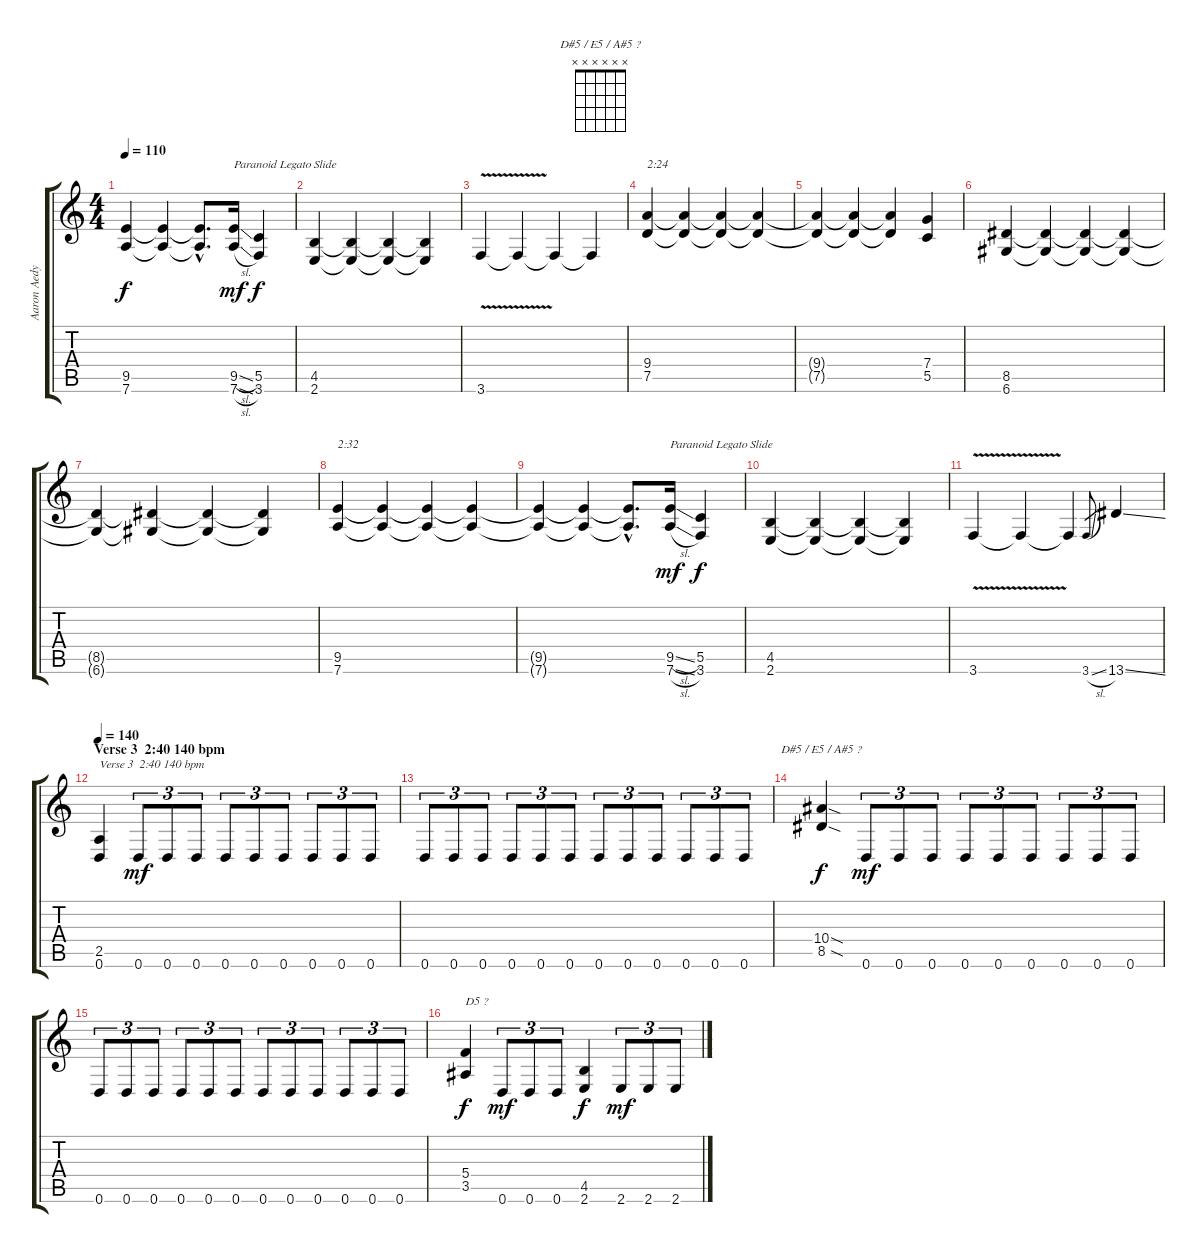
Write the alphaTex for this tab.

\track ("Aaron Aedy" "Aaron Aedy") {instrument overdrivenguitar}
\staff {score tabs}
\tuning (D4 A3 F3 C3 G2 D2) {hide}
\chord ("D#5 / E5 / A#5 ?" x x x x x x)
\ts (4 4)
\tempo 110
\clef g2
\ks c
(9.5{t} 7.6{t}).4{dy f} (9.5{t} 7.6{t}).4 (9.5{hac t} 7.6{hac t}).8{d} (9.5{sl} 7.6{sl}).16{txt "Paranoid Legato Slide" dy mf} (5.5 3.6).4{dy f} |
(4.5 2.6).4 (4.5{t} 2.6{t}).4 (4.5{t} 2.6{t}).4 (4.5{t} 2.6{t}).4 |
3.6{v}.4 3.6{t}.4 3.6{t}.4 3.6{t}.4 |
(9.4 7.5).4{txt "2:24"} (9.4{t} 7.5{t}).4 (9.4{t} 7.5{t}).4 (9.4{t} 7.5{t}).4 |
(9.4{t} 7.5{t}).4 (9.4{t} 7.5{t}).4 (9.4{t} 7.5{t}).4 (7.4 5.5).4 |
(8.5 6.6).4 (8.5{t} 6.6{t}).4 (8.5{t} 6.6{t}).4 (8.5{t} 6.6{t}).4 |
(8.5{t} 6.6{t}).4 (8.5{t} 6.6{t}).4 (8.5{t} 6.6{t}).4 (8.5{t} 6.6{t}).4 |
(9.5 7.6).4{txt "2:32"} (9.5{t} 7.6{t}).4 (9.5{t} 7.6{t}).4 (9.5{t} 7.6{t}).4 |
(9.5{t} 7.6{t}).4 (9.5{t} 7.6{t}).4 (9.5{hac t} 7.6{hac t}).8{d} (9.5{sl} 7.6{sl}).16{txt "Paranoid Legato Slide" dy mf} (5.5 3.6).4{dy f} |
(4.5 2.6).4 (4.5{t} 2.6{t}).4 (4.5{t} 2.6{t}).4 (4.5{t} 2.6{t}).4 |
3.6{v}.4 3.6{t}.4 3.6{t}.4 3.6{sl}.8{gr} 13.6{ss}.4 |
\section ("" "Verse 3  2:40 140 bpm")
\tempo 140
(2.5 0.6).4{txt "Verse 3  2:40 140 bpm"} 0.6.8{tu (3 2) dy mf} 0.6.8{tu (3 2)} 0.6.8{tu (3 2)} 0.6.8{tu (3 2)} 0.6.8{tu (3 2)} 0.6.8{tu (3 2)} 0.6.8{tu (3 2)} 0.6.8{tu (3 2)} 0.6.8{tu (3 2)} |
0.6.8{tu (3 2)} 0.6.8{tu (3 2)} 0.6.8{tu (3 2)} 0.6.8{tu (3 2)} 0.6.8{tu (3 2)} 0.6.8{tu (3 2)} 0.6.8{tu (3 2)} 0.6.8{tu (3 2)} 0.6.8{tu (3 2)} 0.6.8{tu (3 2)} 0.6.8{tu (3 2)} 0.6.8{tu (3 2)} |
(10.4{sod} 8.5{sod}).4{ch "D#5 / E5 / A#5 ?" dy f} 0.6.8{tu (3 2) dy mf} 0.6.8{tu (3 2)} 0.6.8{tu (3 2)} 0.6.8{tu (3 2)} 0.6.8{tu (3 2)} 0.6.8{tu (3 2)} 0.6.8{tu (3 2)} 0.6.8{tu (3 2)} 0.6.8{tu (3 2)} |
0.6.8{tu (3 2)} 0.6.8{tu (3 2)} 0.6.8{tu (3 2)} 0.6.8{tu (3 2)} 0.6.8{tu (3 2)} 0.6.8{tu (3 2)} 0.6.8{tu (3 2)} 0.6.8{tu (3 2)} 0.6.8{tu (3 2)} 0.6.8{tu (3 2)} 0.6.8{tu (3 2)} 0.6.8{tu (3 2)} |
(5.4 3.5).4{txt "D5 ?" dy f} 0.6.8{tu (3 2) dy mf} 0.6.8{tu (3 2)} 0.6.8{tu (3 2)} (4.5 2.6).4{dy f} 2.6.8{tu (3 2) dy mf} 2.6.8{tu (3 2)} 2.6.8{tu (3 2)}
